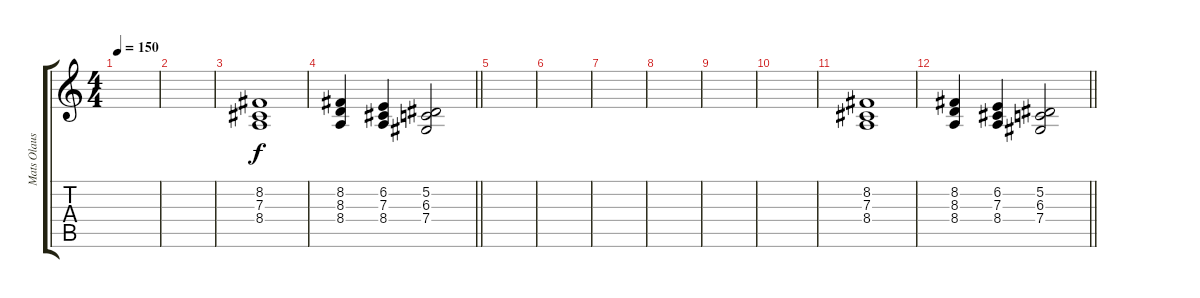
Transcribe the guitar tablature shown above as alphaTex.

\track ("Mats Olausson" "Mats Olaus") {instrument choiraahs}
\staff {score tabs}
\tuning (Eb4 Bb3 Gb3 Db3 Ab2 Eb2) {hide}
\ts (4 4)
\tempo 150
\clef g2
\ks c
|
|
(8.2 7.3 8.4).1 |
\barLineRight lightlight
(8.2 8.3 8.4).4 (6.2 7.3 8.4).4 (5.2 6.3 7.4).2 |
|
|
|
|
|
|
(8.2 7.3 8.4).1 |
\barLineRight lightlight
(8.2 8.3 8.4).4 (6.2 7.3 8.4).4 (5.2 6.3 7.4).2
